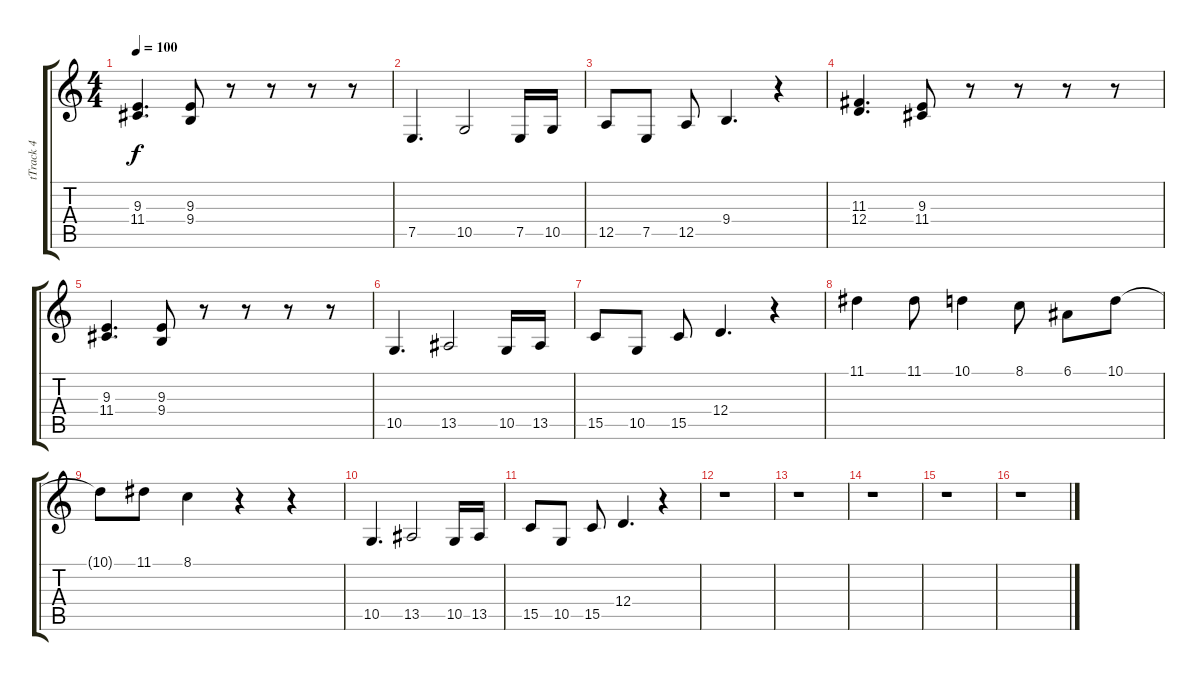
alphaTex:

\track ("tTrack 4" "tTrack 4") {instrument trumpet}
\staff {score tabs}
\tuning (E4 B3 G3 D3 A2 E2) {hide}
\ts (4 4)
\tempo 100
\clef g2
\ks c
(9.3 11.4).4{d dy f} (9.3 9.4).8 r.8 r.8 r.8 r.8 |
7.5.4{d} 10.5.2 7.5.16 10.5.16 |
12.5.8 7.5.8 12.5.8 9.4.4{d} r.4 |
(11.3 12.4).4{d} (9.3 11.4).8 r.8 r.8 r.8 r.8 |
(9.3 11.4).4{d} (9.3 9.4).8 r.8 r.8 r.8 r.8 |
10.5.4{d} 13.5.2 10.5.16 13.5.16 |
15.5.8 10.5.8 15.5.8 12.4.4{d} r.4 |
11.1.4 11.1.8 10.1.4 8.1.8 6.1.8 10.1.8 |
10.1{t}.8 11.1.8 8.1.4 r.4 r.4 |
10.5.4{d} 13.5.2 10.5.16 13.5.16 |
15.5.8 10.5.8 15.5.8 12.4.4{d} r.4 |
r.1 |
r.1 |
r.1 |
r.1 |
r.1
